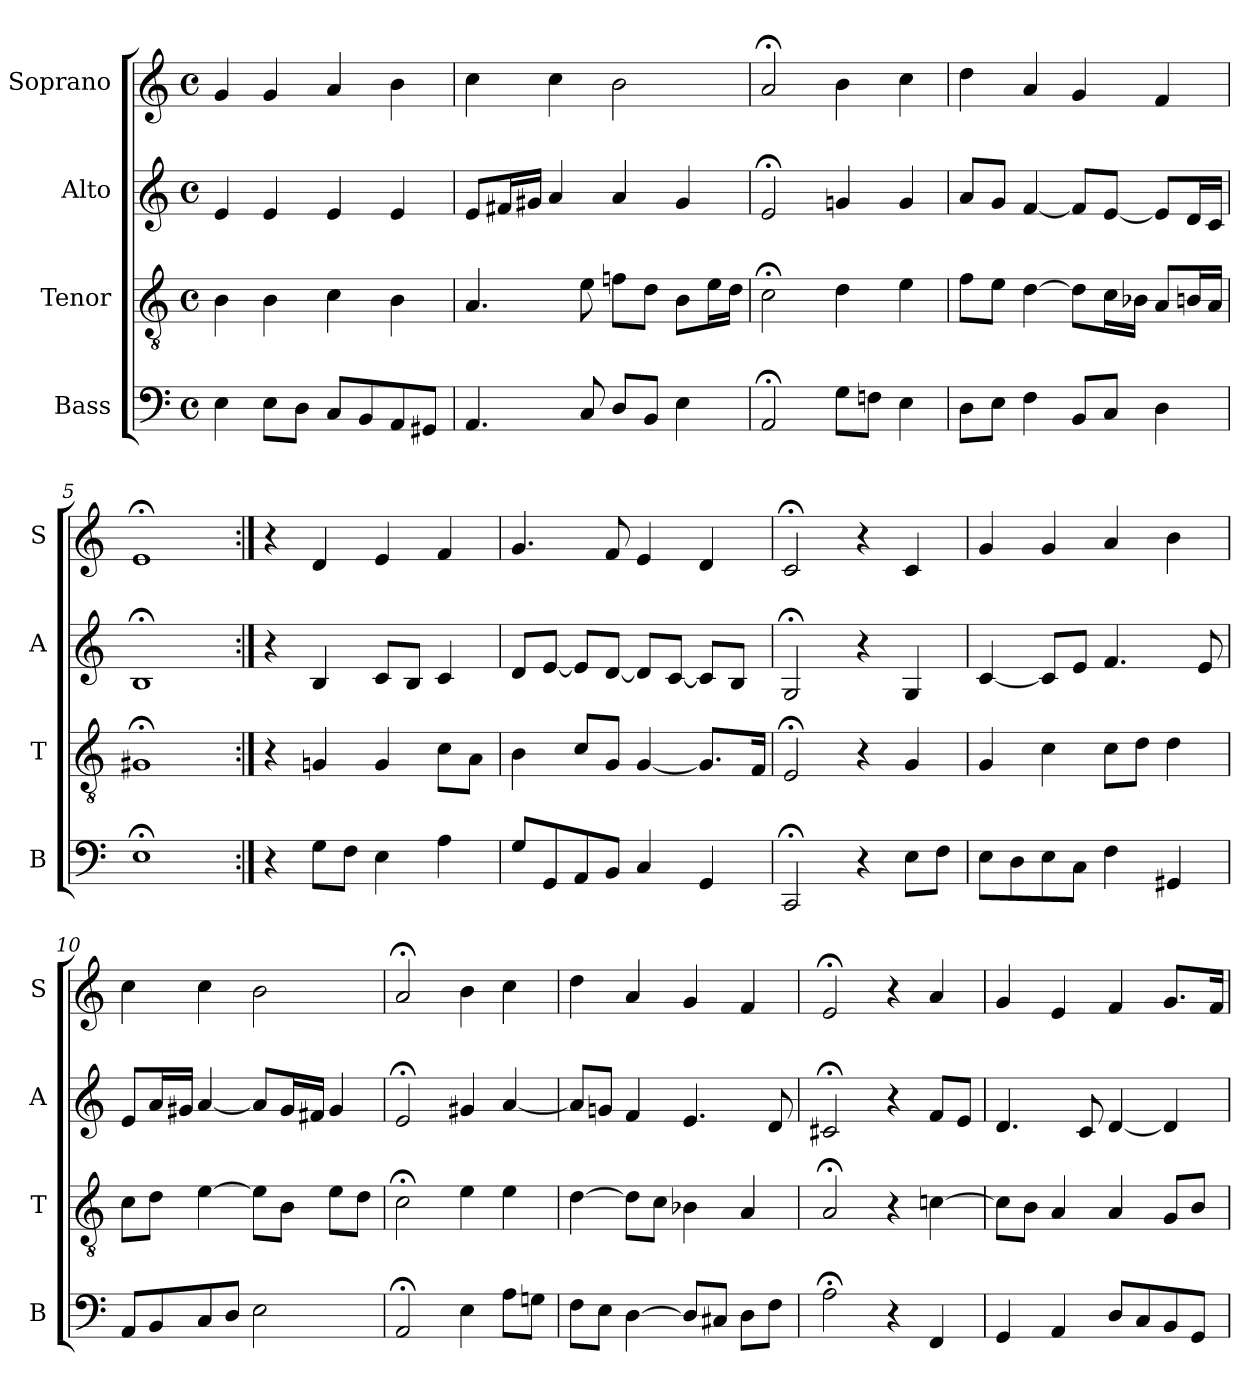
**kern	**kern	**kern	**kern
*part4	*part3	*part2	*part1
*staff4	*staff3	*staff2	*staff1
*I"Bass	*I"Tenor	*I"Alto	*I"Soprano
*I'B	*I'T	*I'A	*I'S
*clefF4	*clefGv2	*clefG2	*clefG2
*k[]	*k[]	*k[]	*k[]
*a:	*a:	*a:	*a:
*M4/4	*M4/4	*M4/4	*M4/4
*met(c)	*met(c)	*met(c)	*met(c)
*MM100	*MM100	*MM100	*MM100
=1	=1	=1	=1
4E	4B	4e	4g
8EL	4B	4e	4g
8DJ	.	.	.
8CL	4c	4e	4a
8BB	.	.	.
8AA	4B	4e	4b
8GG#XJ	.	.	.
=2	=2	=2	=2
4.AA	4.A	8eL	4cc
.	.	16f#XL	.
.	.	16g#XJJ	.
.	.	4a	4cc
8C	8e	.	.
8DL	8fnL	4a	2b
8BBJ	8dJ	.	.
4E	8BL	4g#	.
.	16eL	.	.
.	16dJJ	.	.
=3	=3	=3	=3
2AA;<	2c;<	2e;<	2a;<
8GL	4d	4gn	4b
8FnJ	.	.	.
4E	4e	4g	4cc
=4	=4	=4	=4
8DL	8fL	8aL	4dd
8EJ	8eJ	8gJ	.
4F	[4d	[4f	4a
8BBL	8dL]	8fL]	4g
8CJ	16cL	[8eJ	.
.	16B-XJJ	.	.
4D	8AL	8eL]	4f
.	16BnL	16dL	.
.	16AJJ	16cJJ	.
=5	=5	=5	=5
1E;<	1G#X;<	1B;<	1e;<
=6:|!	=6:|!	=6:|!	=6:|!
4r	4r	4r	4r
8GL	4Gn	4B	4d
8FJ	.	.	.
4E	4G	8cL	4e
.	.	8BJ	.
4A	8cL	4c	4f
.	8AJ	.	.
=7	=7	=7	=7
8GL	4B	8dL	4.g
8GG	.	[8eJ	.
8AA	8cL	8eL]	.
8BBJ	8GJ	[8dJ	8f
4C	[4G	8dL]	4e
.	.	[8cJ	.
4GG	8.GL]	8cL]	4d
.	.	8BJ	.
.	16FJk	.	.
=8	=8	=8	=8
2CC;<	2E;<	2G;<	2c;<
4r	4r	4r	4r
8EL	4G	4Gi	4ci
8FJ	.	.	.
=9	=9	=9	=9
8EL	4G	[4ci	4gi
8D	.	.	.
8E	4c	8ciL]	4g
8CJ	.	8eJ	.
4F	8cL	4.f	4a
.	8dJ	.	.
4GG#X	4d	.	4b
.	.	8ei	.
=10	=10	=10	=10
8AAL	8ciL	8eiL	4cc
8BB	8diJ	16aiL	.
.	.	16g#XJJ	.
8C	[4e	[4a	4cc
8DJ	.	.	.
2E	8eL]	8aL]	2b
.	8BJ	16g#L	.
.	.	16f#XJJ	.
.	8eL	4g#	.
.	8dJ	.	.
=11	=11	=11	=11
2AA;<	2c;<i	2e;<	2a;<i
4E	4ei	4g#X	4bi
8AL	4e	[4a	4cc
8GnJ	.	.	.
=12	=12	=12	=12
8FL	[4d	8aL]	4dd
8EJ	.	8gnJ	.
[4D	8dL]	4f	4a
.	8cJ	.	.
8DL]	4B-X	4.e	4g
8C#XJ	.	.	.
8DL	4A	.	4f
8FJ	.	8d	.
=13	=13	=13	=13
2A;<	2A;<	2c#X;<	2e;<
4r	4r	4r	4r
4FF	[4cn	8fL	4a
.	.	8eJ	.
=14	=14	=14	=14
4GG	8cL]	4.d	4g
.	8BJ	.	.
4AA	4A	.	4e
.	.	8c	.
8DL	4A	[4d	4f
8C	.	.	.
8BB	8GL	4d]	8.gL
8GGJ	8BJ	.	.
.	.	.	16fJk
=	=	=	=
*-	*-	*-	*-
